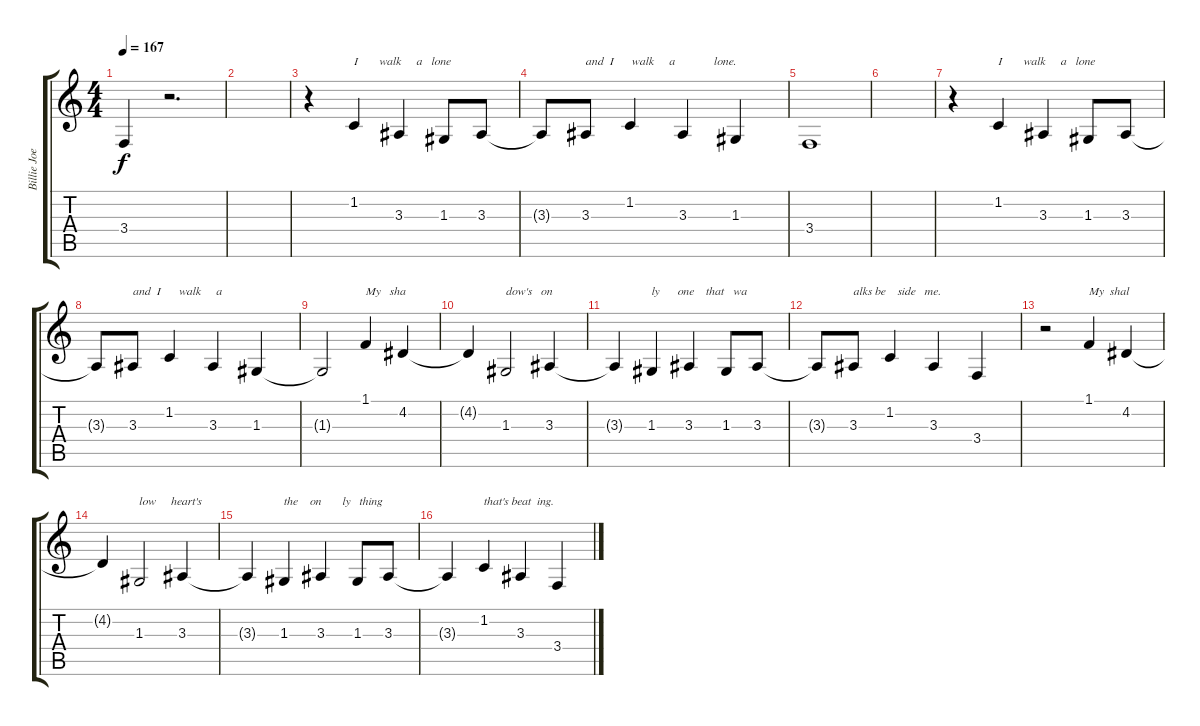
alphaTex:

\track ("Billie Joe Armstrong (Vocals)" "Billie Joe") {instrument flute}
\staff {score tabs}
\tuning (E4 B3 G3 D3 A2 E2) {hide}
\ts (4 4)
\tempo 167
\clef g2
\ks c
3.4{t}.4{dy f} r.2{d} |
|
r.4 1.2.4{txt "I       walk     a   lone"} 3.3.4 1.3.8 3.3.8 |
3.3{t}.8 3.3.8{txt "and  I      walk     a             lone."} 1.2.4 3.3.4 1.3.4 |
3.4.1 |
|
r.4 1.2.4{txt "I       walk     a   lone"} 3.3.4 1.3.8 3.3.8 |
3.3{t}.8 3.3.8{txt "and  I      walk     a"} 1.2.4 3.3.4 1.3.4 |
1.3{t}.2 1.1.4{txt "My   sha"} 4.2.4 |
4.2{t}.4 1.3.2{txt "dow's   on"} 3.3.4 |
3.3{t}.4 1.3.4{txt "ly      one    that   wa"} 3.3.4 1.3.8 3.3.8 |
3.3{t}.8 3.3.8{txt "alks be    side   me."} 1.2.4 3.3.4 3.4.4 |
r.2 1.1.4{txt "My  shal"} 4.2.4 |
4.2{t}.4 1.3.2{txt "low     heart's"} 3.3.4 |
3.3{t}.4 1.3.4{txt "the    on       ly   thing"} 3.3.4 1.3.8 3.3.8 |
3.3{t}.4 1.2.4{txt "that's beat  ing."} 3.3.4 3.4.4
